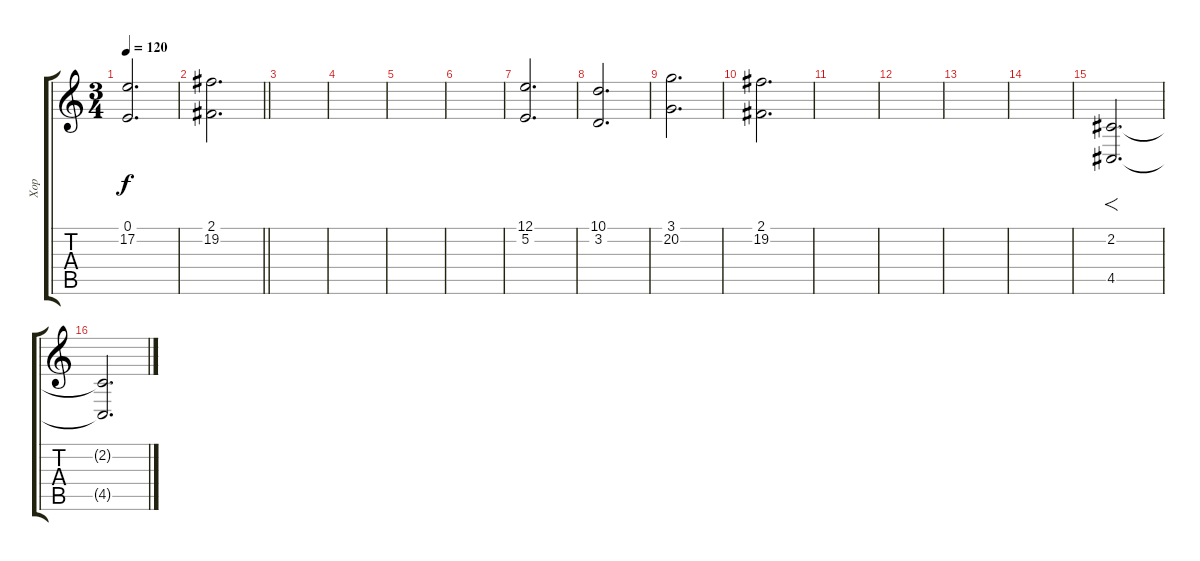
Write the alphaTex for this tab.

\track ("Хор" "Хор") {instrument choiraahs}
\staff {score tabs}
\tuning (E4 B3 G3 D3 A2 E2) {hide}
\ts (3 4)
\tempo 120
\clef g2
\ks c
(0.1 17.2).2{d dy f} |
\barLineRight lightlight
(2.1 19.2).2{d} |
|
|
|
|
(12.1 5.2).2{d} |
(10.1 3.2).2{d} |
(3.1 20.2).2{d} |
(2.1 19.2).2{d} |
|
|
|
|
(2.2 4.5).2{f d} |
(2.2{t} 4.5{t}).2{d}
